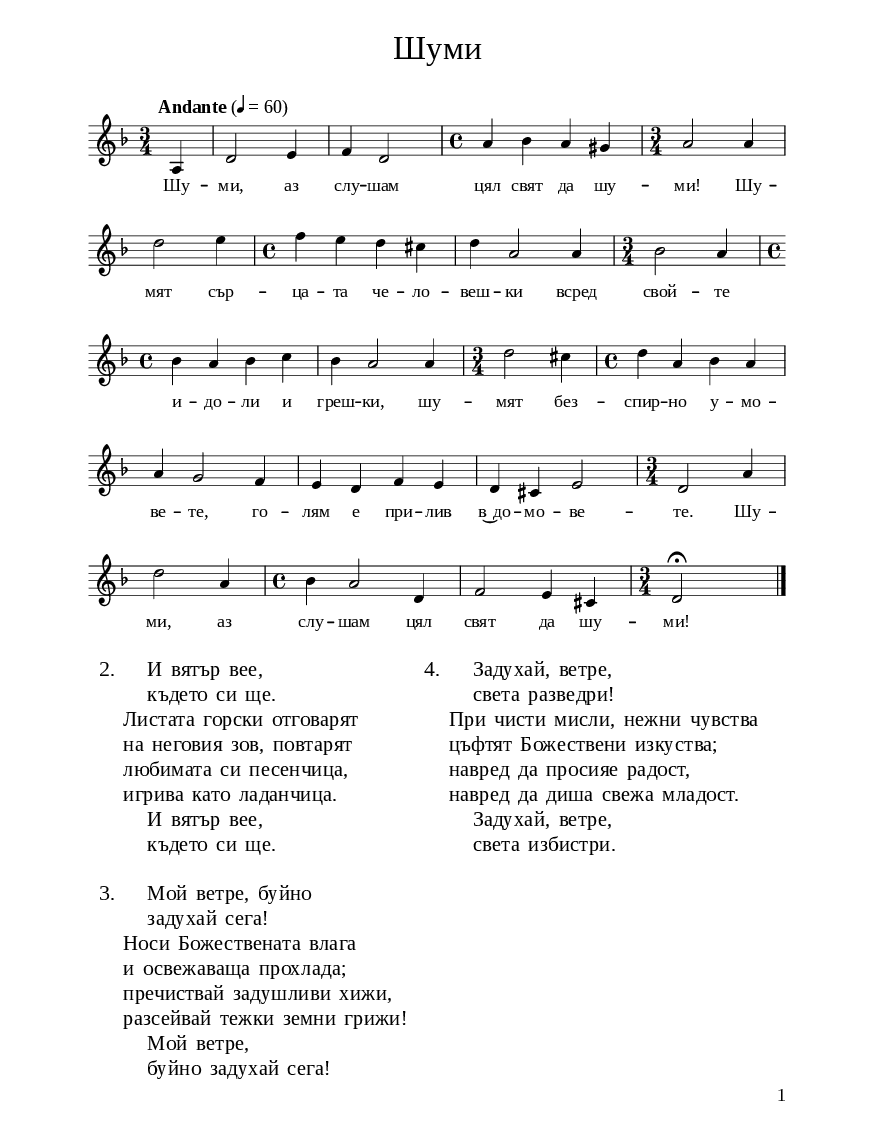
\version "2.24.2"

% include paper part and global functions
\include "include/globals.ily"

\bookpart {
   \label #'ref032
  \tocItem \markup "Шуми"
  \include "include/bookpart-paper.ily"
  \score {
    \include "include/score-layout.ily"

    \new Voice \absolute {
      \clef treble
      \key d \minor
      \time 3/4
      \tempoFunc "Andante" 4 "60"
      \partial 4
      \autoBeamOff

      a4 | d'2 e'4 | f'4 d'2 | \time 4/4  a'4 bes' a' gis' | \time 3/4  a'2 a'4 \break |
      d''2 e''4 | \time 4/4

      f''4 e'' d'' cis'' | d''4 \stemUp a'2 \stemNeutral

      a'4 | \time 3/4  bes'2 a'4 | \break

      \time 4/4  bes'4 a' bes' c'' | bes'4 a'2 a'4 | \time 3/4  d''2 cis''4 | \time 4/4  d''4 a' bes' a' \break |
      a'4 g'2 f'4 |  e'4 d' f' e' | d'4 cis' e'2 | \time 3/4  d'2 a'4 \break |
      d''2 a'4 | \time 4/4  bes'4 a'2 d'4 | f'2 e'4 cis' | \time 3/4  d'2 \fermata s4 | \bar "|." \break
    }

    \addlyrics {
      Шу -- ми,
      аз слу -- шам цял свят да шу -- ми! Шу -- мят
      сър -- ца -- та че -- ло --  веш -- ки всред
      свой -- те и -- до -- ли и греш -- ки, шу -- мят
      без -- спир -- но у -- мо -- ве -- те, го -- лям
      е при -- лив в~до -- мо -- ве -- те. Шу -- ми,
      аз слу -- шам цял свят да шу -- ми!
    }

    \header {
      title = \titleFunc "Шуми" "Šumi"
    }

    \midi{}

  } % score

 
 \markup \fontsize #bgCoupletFontSize {
    \hspace #1
    \override #`(baseline-skip . ,bgCoupletBaselineSkip)
    \column {

      \line {   2.  "   "  И вятър вее, }

      \line {   "   "    "   "       където си ще.}

      \line {   "   "Листата горски отговарят}

      \line {   "   "на неговия зов, повтарят}

      \line {   "   "любимата си песенчица,}

      \line {   "   "игрива като ладанчица.}

      \line {  "   "    "   "И вятър вее, }

      \line {    "   "    "   "където си ще.}


      \line { " " }
      \line {   3. "   "  Мой ветре, буйно }

      \line {   "   "    "   "  задухай сега!}

      \line {   "   "Носи Божествената влага}

      \line {   "   "и освежаваща прохлада;}

      \line {   "   "пречиствай задушливи хижи,}

      \line {   "   "разсейвай тежки земни грижи!}

      \line {    "   "    "   "Мой ветре, }

      \line {    "   "    "   "буйно задухай сега!}

    }

      \hspace #1
      \override #`(baseline-skip . ,bgCoupletBaselineSkip)
      \column {
          \line {   4.  "   "        Задухай, ветре, }
      \line {   "   "    "   "         света разведри!}

      \line {   "   "При чисти мисли, нежни чувства}

      \line {   "   "цъфтят Божествени изкуства;}

      \line {   "   "навред да просияе радост,}

      \line {   "   "навред да диша свежа младост.}

      \line {  "   "    "   " Задухай, ветре, }
      \line {   "   "    "   " света избистри.}

      }

  } % markup
} % bookpart

% Più mosso
%
